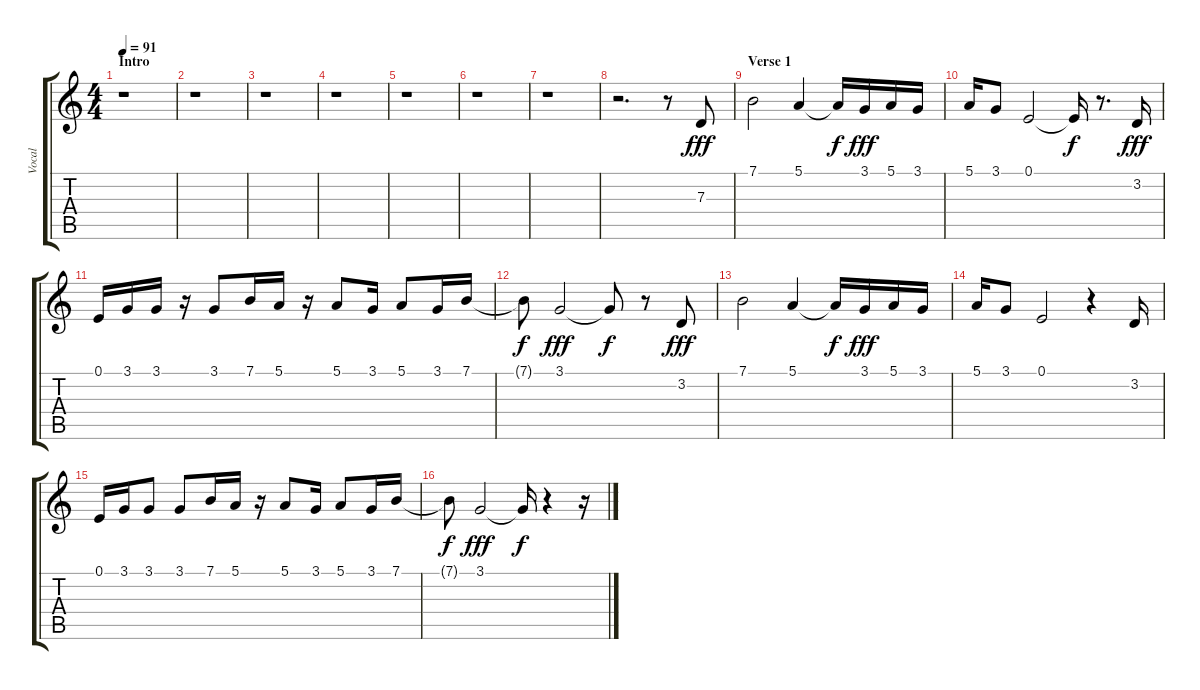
\track ("Vocal" "Vocal") {instrument acousticgrandpiano}
\staff {score tabs}
\tuning (E4 B3 G3 D3 A2 E2) {hide}
\ts (4 4)
\section ("" "Intro")
\tempo 91
\clef g2
\ks c
r.1{dy fff instrument acousticgrandpiano} |
r.1 |
r.1 |
r.1 |
r.1 |
r.1 |
r.1 |
r.2{d} r.8 7.3.8 |
\section ("" "Verse 1")
7.1.2 5.1.4 5.1{t}.16{dy f} 3.1.16{dy fff} 5.1.16 3.1.16 |
5.1.16 3.1.8 0.1.2 0.1{t}.16{dy f} r.8{d} 3.2.16{dy fff} |
0.1.16 3.1.16 3.1.16 r.16 3.1.8 7.1.16 5.1.16 r.16 5.1.8 3.1.16 5.1.8 3.1.16 7.1.16 |
7.1{t}.8{dy f} 3.1.2{dy fff} 3.1{t}.8{dy f} r.8 3.2.8{dy fff} |
7.1.2 5.1.4 5.1{t}.16{dy f} 3.1.16{dy fff} 5.1.16 3.1.16 |
5.1.16 3.1.8 0.1.2 r.4 3.2.16 |
0.1.16 3.1.16 3.1.8 3.1.8 7.1.16 5.1.16 r.16 5.1.8 3.1.16 5.1.8 3.1.16 7.1.16 |
7.1{t}.8{dy f} 3.1.2{dy fff} 3.1{t}.16{dy f} r.4 r.16
